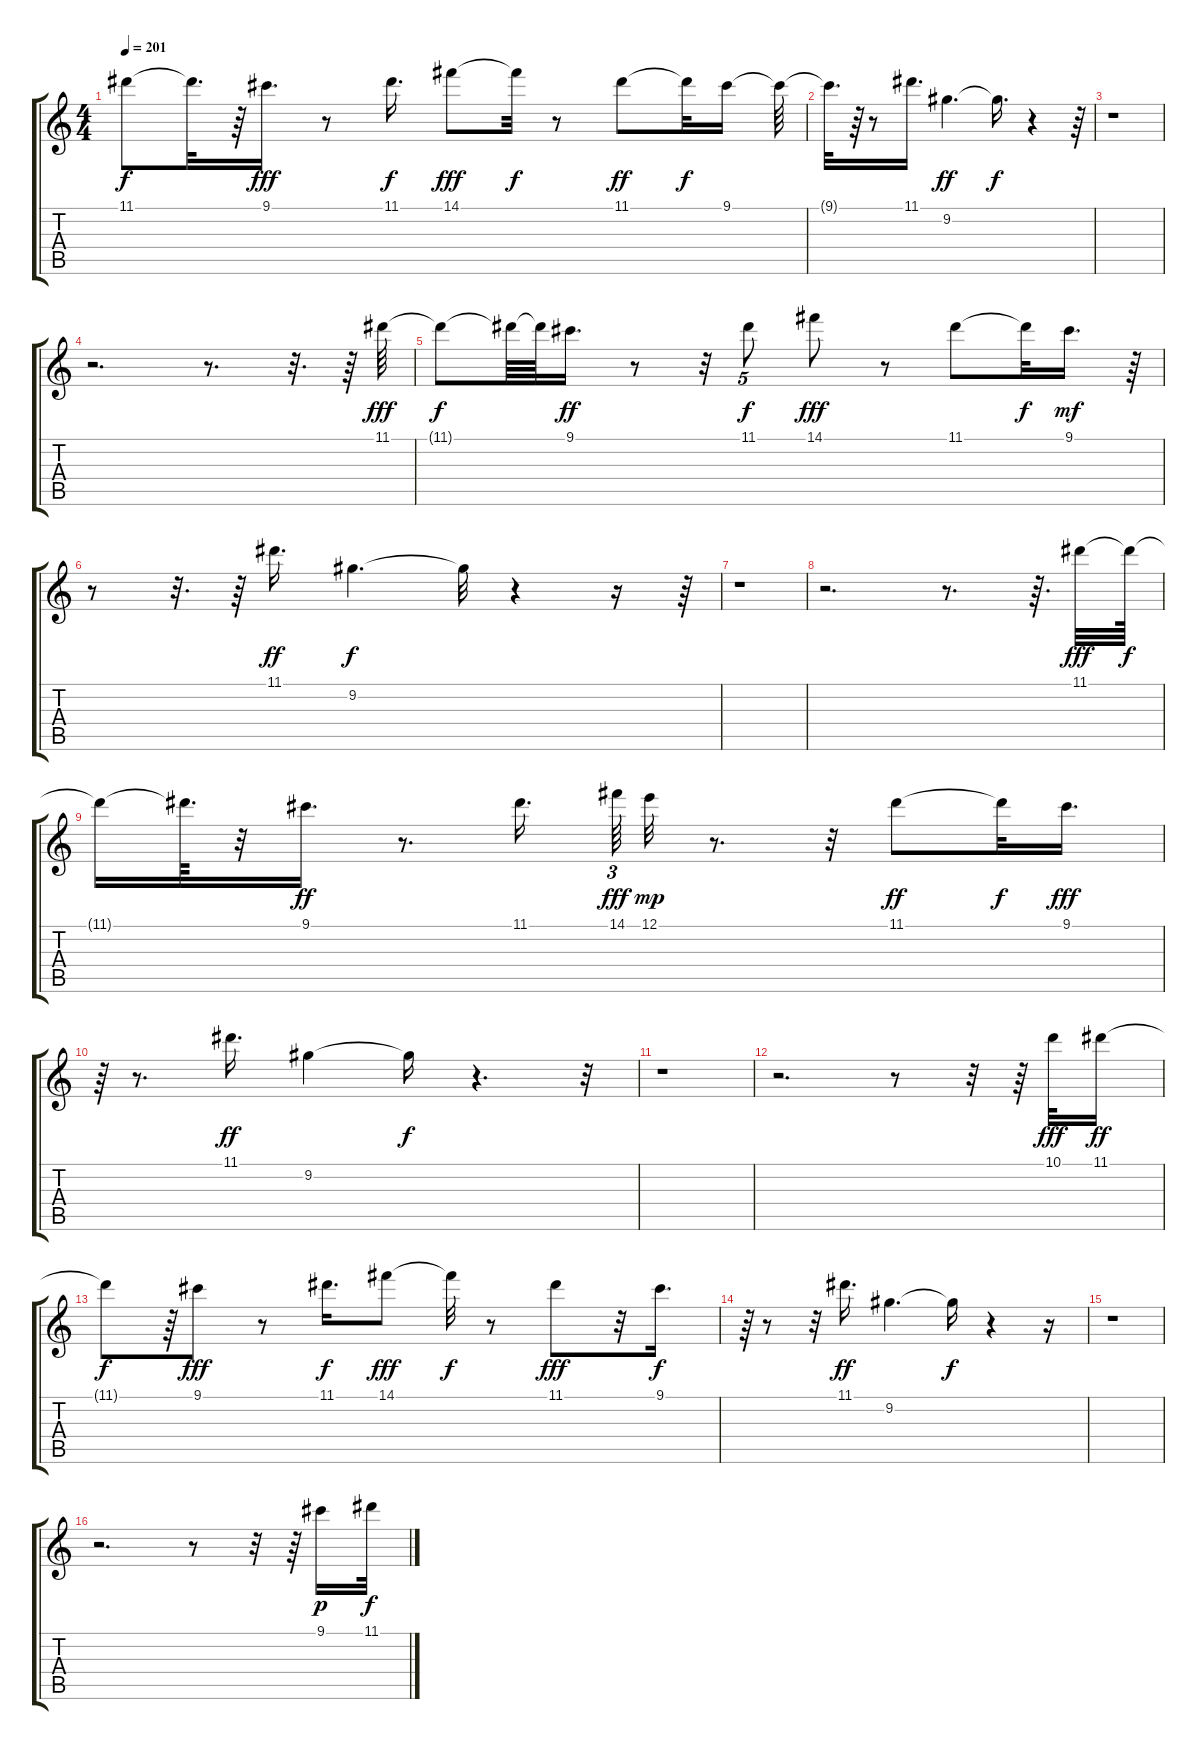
\track "" {instrument synthbass2}
\staff {score tabs}
\tuning (E4 B3 G3 D3 A2 E2) {hide}
\ts (4 4)
\tempo 201
\clef g2
\ks c
11.1{t}.8{dy f} 11.1{t}.32{d} r.64 9.1.16{d dy fff} r.8 11.1.16{d dy f} 14.1.8{dy fff} 14.1{t}.32{dy f} r.8 11.1.8{dy ff} 11.1{t}.32{dy f} 9.1.16 9.1{t}.64 |
9.1{t}.32{d} r.64 r.8 11.1.16{d} 9.2.4{d dy ff} 9.2{t}.16{d dy f} r.4 r.64 |
r.1 |
r.2{d} r.8{d} r.32{d} r.64 11.1.64{dy fff} |
11.1{t}.8{dy f} 11.1{t}.64 11.1{t}.64 9.1.16{d dy ff} r.8 r.32 11.1.8{tu (5 4) dy f} 14.1.8{dy fff} r.8 11.1.8 11.1{t}.32{dy f} 9.1.16{d dy mf} r.64 |
r.8 r.32{d} r.64 11.1.16{d dy ff} 9.2.4{d dy f} 9.2{t}.32 r.4 r.16 r.64 |
r.1 |
r.2{d} r.8{d} r.64{d} 11.1.32{dy fff} 11.1{t}.64{dy f} |
11.1{t}.16 11.1{t}.64{d} r.32 9.1.16{d dy ff} r.8{d} 11.1.16{d} 14.1.64{tu (3 2) dy fff} 12.1.32{dy mp} r.8{d} r.32 11.1.8{dy ff} 11.1{t}.32{dy f} 9.1.16{d dy fff} |
r.64 r.8{d} 11.1.16{d dy ff} 9.2.4 9.2{t}.16{dy f} r.4{d} r.32 |
r.1 |
r.2{d} r.8 r.32 r.64 10.1.32{dy fff} 11.1.16{dy ff} |
11.1{t}.8{dy f} r.64 9.1.8{dy fff} r.8 11.1.16{d dy f} 14.1.8{dy fff} 14.1{t}.32{dy f} r.8 11.1.8{dy fff} r.32 9.1.16{d dy f} |
r.64 r.8 r.32 11.1.16{d dy ff} 9.2.4{d} 9.2{t}.16{dy f} r.4 r.16 |
r.1 |
r.2{d} r.8 r.32 r.64 9.1.16{dy p} 11.1.32{dy f}
